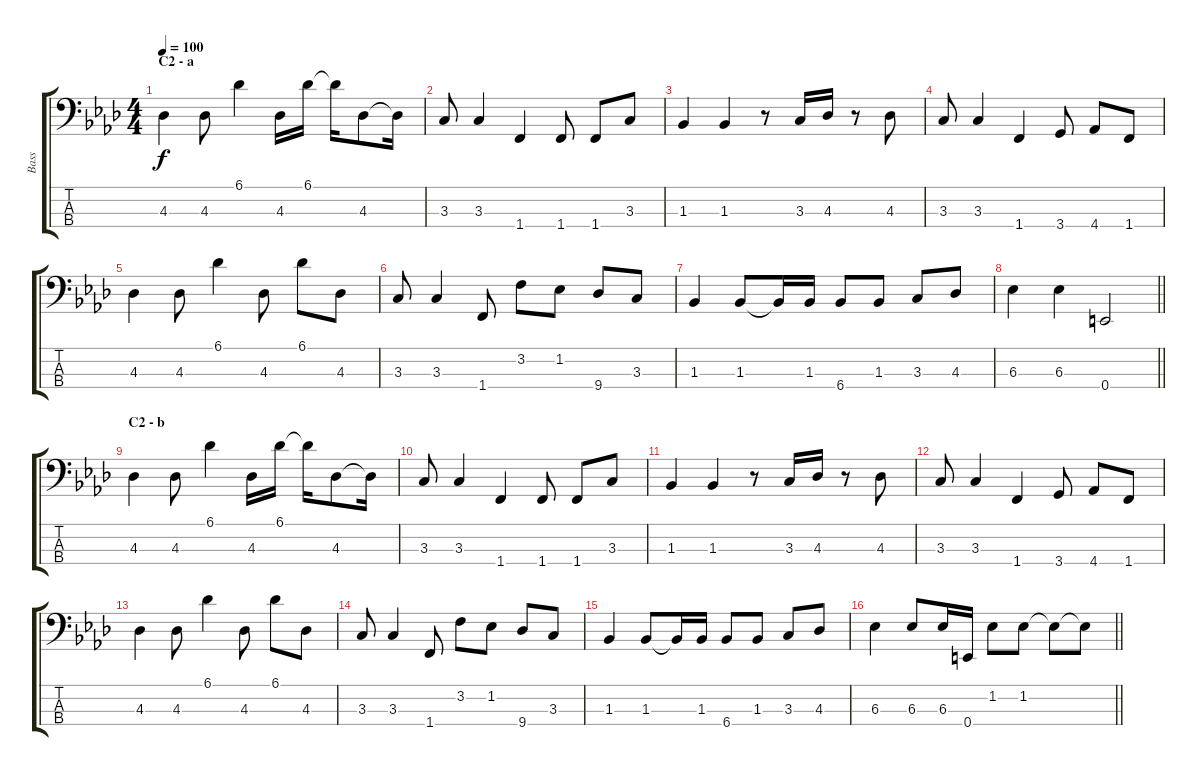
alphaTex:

\track ("Bass" "Bass") {instrument electricbassfinger}
\staff {score tabs}
\tuning (G2 D2 A1 E1) {hide}
\ts (4 4)
\section ("" "C2 - a")
\tempo 100
\clef f4
\ks ab
4.3.4{dy f} 4.3.8 6.1.4 4.3.16 6.1.16 6.1{t}.16 4.3.8 4.3{t}.16 |
3.3.8 3.3.4 1.4.4 1.4.8 1.4.8 3.3.8 |
1.3.4 1.3.4 r.8 3.3.16 4.3.16 r.8 4.3.8 |
3.3.8 3.3.4 1.4.4 3.4.8 4.4.8 1.4.8 |
4.3.4 4.3.8 6.1.4 4.3.8 6.1.8 4.3.8 |
3.3.8 3.3.4 1.4.8 3.2.8 1.2.8 9.4.8 3.3.8 |
1.3.4 1.3.8 1.3{t}.16 1.3.16 6.4.8 1.3.8 3.3.8 4.3.8 |
\barLineRight lightlight
6.3.4 6.3.4 0.4.2 |
\section ("" "C2 - b")
4.3.4 4.3.8 6.1.4 4.3.16 6.1.16 6.1{t}.16 4.3.8 4.3{t}.16 |
3.3.8 3.3.4 1.4.4 1.4.8 1.4.8 3.3.8 |
1.3.4 1.3.4 r.8 3.3.16 4.3.16 r.8 4.3.8 |
3.3.8 3.3.4 1.4.4 3.4.8 4.4.8 1.4.8 |
4.3.4 4.3.8 6.1.4 4.3.8 6.1.8 4.3.8 |
3.3.8 3.3.4 1.4.8 3.2.8 1.2.8 9.4.8 3.3.8 |
1.3.4 1.3.8 1.3{t}.16 1.3.16 6.4.8 1.3.8 3.3.8 4.3.8 |
\barLineRight lightlight
6.3.4 6.3.8 6.3.16 0.4.16 1.2.8 1.2.8 1.2{t}.8 1.2{t}.8
